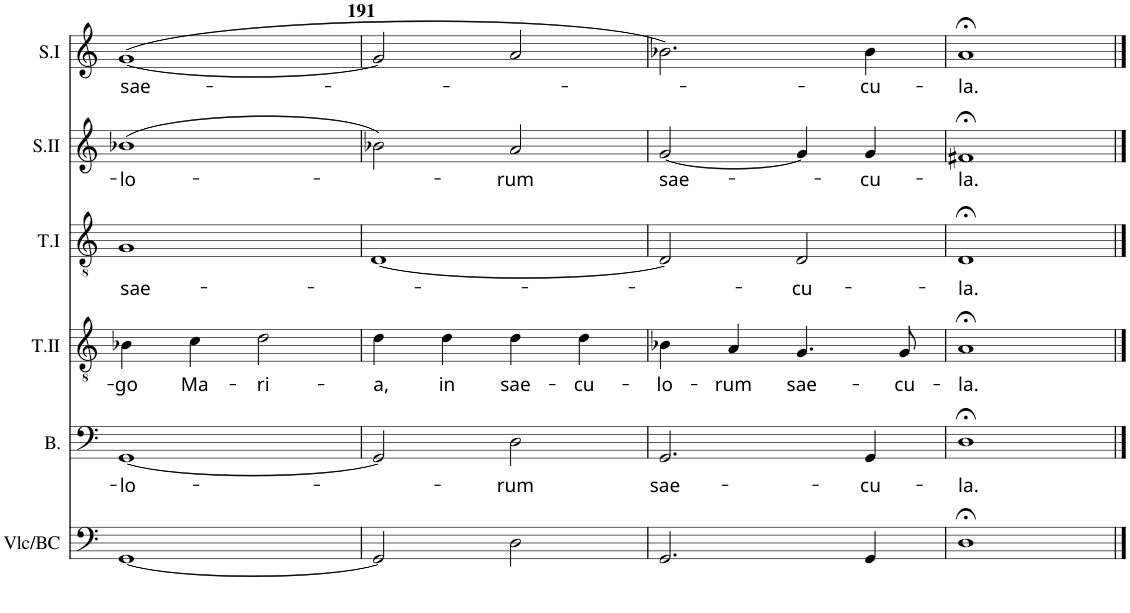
**kern	**kern	**text	**kern	**text	**kern	**text	**kern	**text	**kern	**text
*part6	*part5	*part5	*part4	*part4	*part3	*part3	*part2	*part2	*part1	*part1
*staff6	*staff5	*staff5	*staff4	*staff4	*staff3	*staff3	*staff2	*staff2	*staff1	*staff1
*I"Violoncelle &amp; Basse Continue	*I"Basse	*	*I"Tenor II	*	*I"Tenor I	*	*I"Soprano II	*	*I"Soprano I	*
*I'Vlc/BC	*I'B.	*	*I'T.II	*	*I'T.I	*	*I'S.II	*	*I'S.I	*
!!LO:PB:g=z
*clefF4	*clefF4	*	*clefGv2	*	*clefGv2	*	*clefG2	*	*clefG2	*
*	*	*	*Trd7c12	*	*Trd7c12	*	*	*	*	*
*k[]	*k[]	*	*k[]	*	*k[]	*	*k[]	*	*k[]	*
*M2/2	*M2/2	*	*M2/2	*	*M2/2	*	*M2/2	*	*M2/2	*
*met(c|)	*met(c|)	*	*met(c|)	*	*met(c|)	*	*met(c|)	*	*met(c|)	*
=190	=190	=190	=190	=190	=190	=190	=190	=190	=190	=190
!	!	!LO:LY:b	!	!LO:LY:b	!	!LO:LY:b	!	!LO:LY:b	!	!LO:LY:b
[1GG	[1GG	-lo-	4B-X\	-go	1G	sae-	(1b-X	-lo-	([1g	sae-
!	!	!	!	!LO:LY:b	!	!	!	!	!	!
.	.	.	4c\	Ma-	.	.	.	.	.	.
!	!	!	!	!LO:LY:b	!	!	!	!	!	!
.	.	.	2d\	-ri-	.	.	.	.	.	.
=191	=191	=191	=191	=191	=191	=191	=191	=191	=191	=191
!	!	!	!	!LO:LY:b	!	!	!	!	!	!
2GG/]	2GG/]	.	4d\	-a,	[1D	.	2b-X\)	.	2g/]	.
!	!	!	!	!LO:LY:b	!	!	!	!	!	!
.	.	.	4d\	in	.	.	.	.	.	.
!	!	!LO:LY:b	!	!LO:LY:b	!	!	!	!LO:LY:b	!	!
2D\	2D\	-rum	4d\	sae-	.	.	2a/	-rum	2a/	.
!	!	!	!	!LO:LY:b	!	!	!	!	!	!
.	.	.	4d\	-cu-	.	.	.	.	.	.
=192	=192	=192	=192	=192	=192	=192	=192	=192	=192	=192
!	!	!LO:LY:b	!	!LO:LY:b	!	!	!	!LO:LY:b	!	!
2.GG/	2.GG/	sae-	4B-X\	-lo-	2D/]	.	[2g/	sae-	2.b-X\)	.
!	!	!	!	!LO:LY:b	!	!	!	!	!	!
.	.	.	4A/	-rum	.	.	.	.	.	.
!	!	!	!	!LO:LY:b	!	!LO:LY:b	!	!	!	!
.	.	.	4.G/	sae-	2D/	-cu-	4g/]	.	.	.
!	!	!LO:LY:b	!	!	!	!	!	!LO:LY:b	!	!LO:LY:b
4GG/	4GG/	-cu-	.	.	.	.	4g/	-cu-	4b-\	-cu-
!	!	!	!	!LO:LY:b	!	!	!	!	!	!
.	.	.	8G/	-cu-	.	.	.	.	.	.
=193	=193	=193	=193	=193	=193	=193	=193	=193	=193	=193
!	!	!LO:LY:b	!	!LO:LY:b	!	!LO:LY:b	!	!LO:LY:b	!	!LO:LY:b
1D;<	1D;<	-la.	1A;<	-la.	1D;<	-la.	1f#X;<	-la.	1a;<	-la.
==	==	==	==	==	==	==	==	==	==	==
*-	*-	*-	*-	*-	*-	*-	*-	*-	*-	*-
